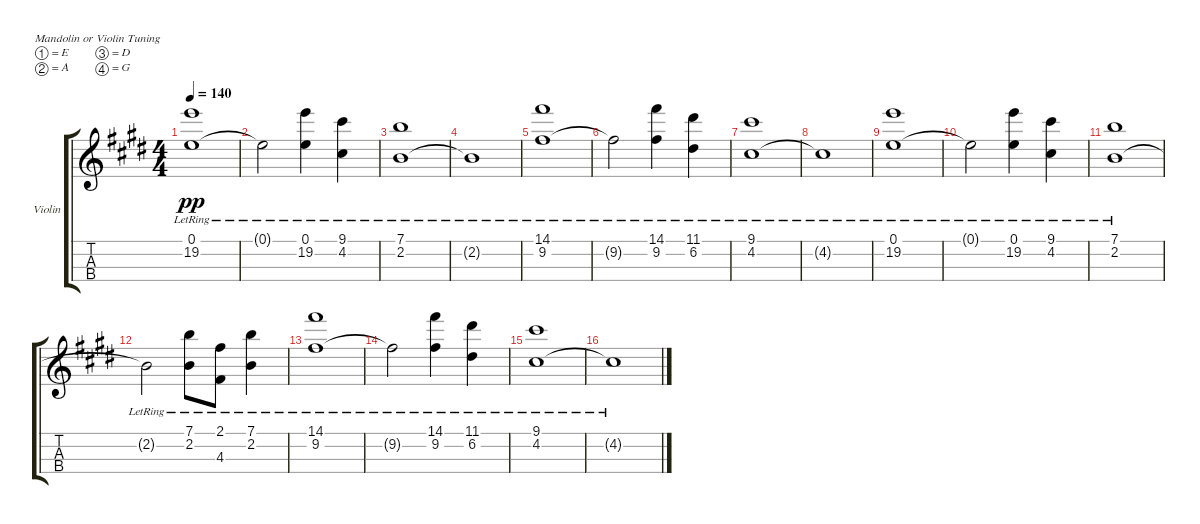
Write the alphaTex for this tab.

\defaultSystemsLayout 4
\bracketExtendMode groupsimilarinstruments
\firstSystemTrackNameOrientation horizontal
\otherSystemsTrackNameOrientation horizontal
\track ("Violin" "Violin") {instrument violin}
\staff {score tabs}
\tuning (E5 A4 D4 G3)
\ts (4 4)
\tempo 140
\clef g2
\ks e
(0.1{lr} 19.2{lr}).1{dy pp} |
0.1{lr t}.2 (0.1{lr} 19.2{lr}).4 (4.2{lr} 9.1{lr}).4 |
(2.2{lr} 7.1{lr}).1 |
2.2{lr t}.1 |
(9.2{lr} 14.1{lr}).1 |
9.2{lr t}.2 (9.2{lr} 14.1{lr}).4 (6.2{lr} 11.1{lr}).4 |
(4.2{lr} 9.1{lr}).1 |
4.2{lr t}.1 |
(0.1{lr} 19.2{lr}).1 |
0.1{lr t}.2 (0.1{lr} 19.2{lr}).4 (4.2{lr} 9.1{lr}).4 |
(2.2{lr} 7.1{lr}).1 |
2.2{lr t}.2 (2.2{lr} 7.1{lr}).8 (4.3{lr} 2.1{lr}).8 (2.2{lr} 7.1{lr}).4 |
(9.2{lr} 14.1{lr}).1 |
9.2{lr t}.2 (9.2{lr} 14.1{lr}).4 (6.2{lr} 11.1{lr}).4 |
(4.2{lr} 9.1{lr}).1 |
4.2{lr t}.1
